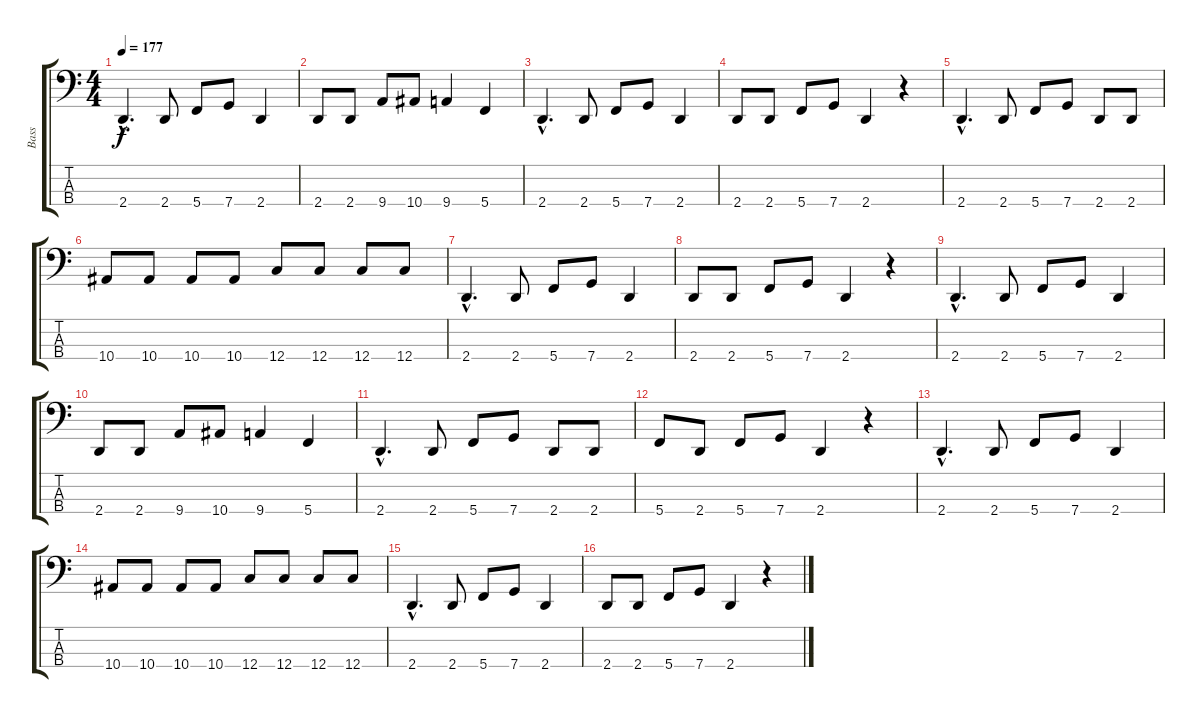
\track ("Bass" "Bass") {instrument electricbasspick}
\staff {score tabs}
\tuning (F2 C2 G1 C1) {hide}
\ts (4 4)
\tempo 177
\clef f4
\ks c
2.4{hac}.4{d dy f} 2.4.8 5.4.8 7.4.8 2.4.4 |
2.4.8 2.4.8 9.4.8 10.4.8 9.4.4 5.4.4 |
2.4{hac}.4{d} 2.4.8 5.4.8 7.4.8 2.4.4 |
2.4.8 2.4.8 5.4.8 7.4.8 2.4.4 r.4 |
2.4{hac}.4{d} 2.4.8 5.4.8 7.4.8 2.4.8 2.4.8 |
10.4.8 10.4.8 10.4.8 10.4.8 12.4.8 12.4.8 12.4.8 12.4.8 |
2.4{hac}.4{d} 2.4.8 5.4.8 7.4.8 2.4.4 |
2.4.8 2.4.8 5.4.8 7.4.8 2.4.4 r.4 |
2.4{hac}.4{d} 2.4.8 5.4.8 7.4.8 2.4.4 |
2.4.8 2.4.8 9.4.8 10.4.8 9.4.4 5.4.4 |
2.4{hac}.4{d} 2.4.8 5.4.8 7.4.8 2.4.8 2.4.8 |
5.4.8 2.4.8 5.4.8 7.4.8 2.4.4 r.4 |
2.4{hac}.4{d} 2.4.8 5.4.8 7.4.8 2.4.4 |
10.4.8 10.4.8 10.4.8 10.4.8 12.4.8 12.4.8 12.4.8 12.4.8 |
2.4{hac}.4{d} 2.4.8 5.4.8 7.4.8 2.4.4 |
2.4.8 2.4.8 5.4.8 7.4.8 2.4.4 r.4
